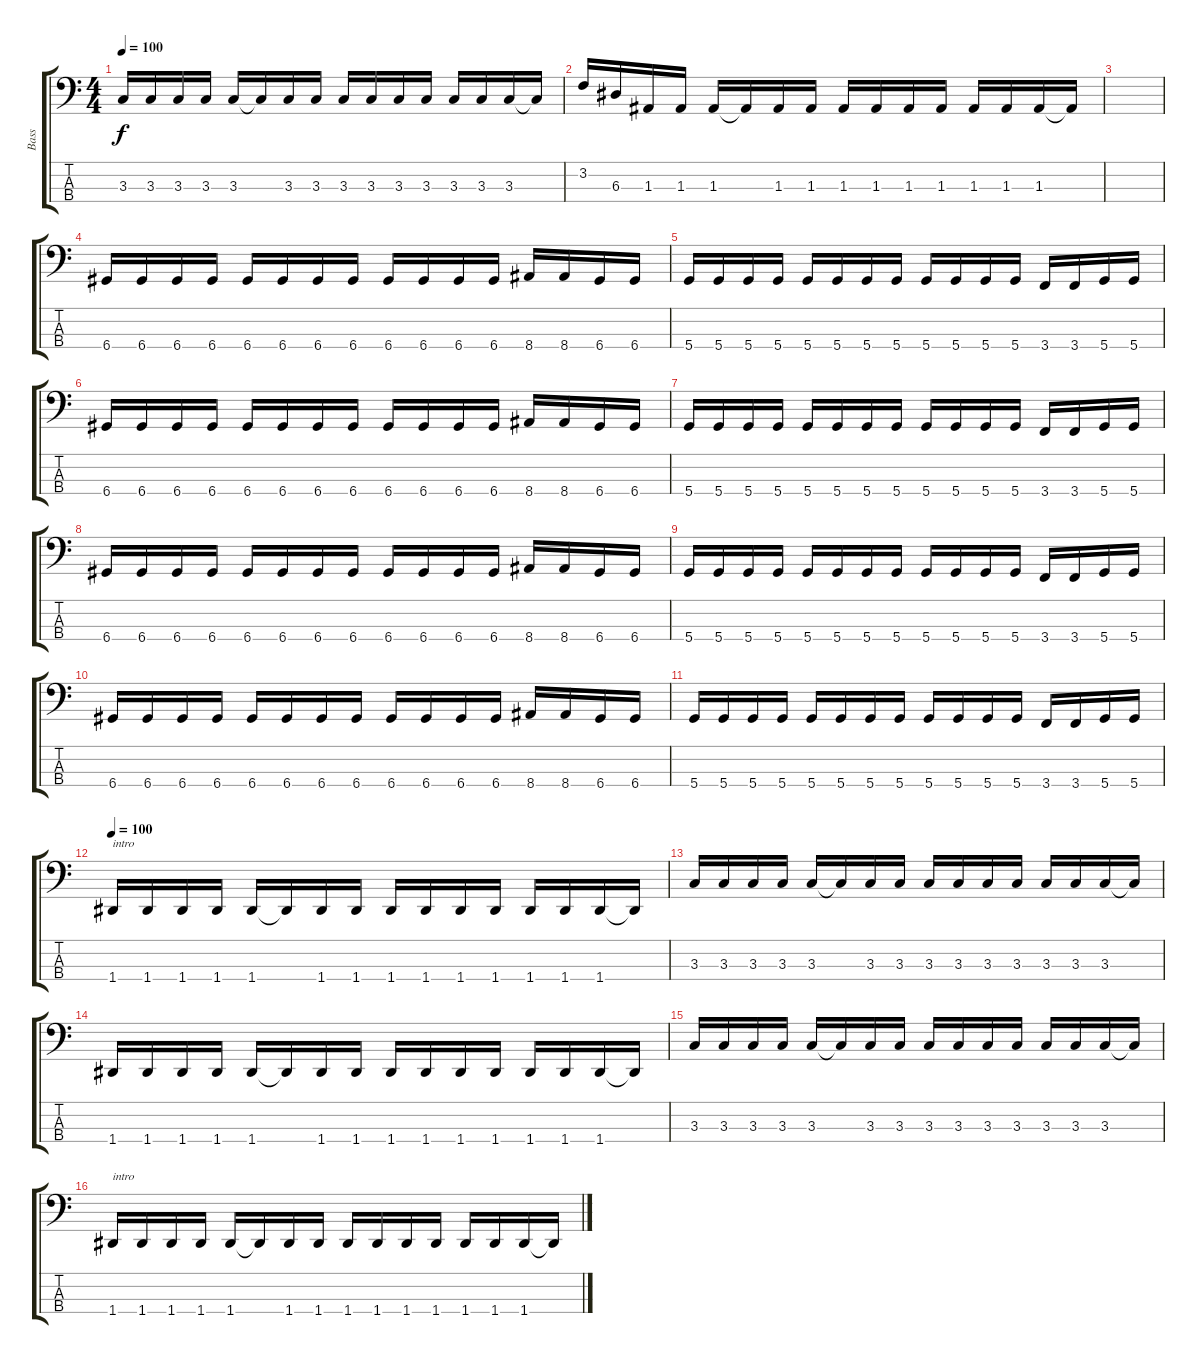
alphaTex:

\track ("Bass" "Bass") {instrument electricbassfinger}
\staff {score tabs}
\tuning (G2 D2 A1 D1) {hide}
\ts (4 4)
\tempo 100
\clef f4
\ks c
3.3.16{dy f} 3.3.16 3.3.16 3.3.16 3.3.16 3.3{t}.16 3.3.16 3.3.16 3.3.16 3.3.16 3.3.16 3.3.16 3.3.16 3.3.16 3.3.16 3.3{t}.16 |
3.2.16 6.3.16 1.3.16 1.3.16 1.3.16 1.3{t}.16 1.3.16 1.3.16 1.3.16 1.3.16 1.3.16 1.3.16 1.3.16 1.3.16 1.3.16 1.3{t}.16 |
|
6.4.16 6.4.16 6.4.16 6.4.16 6.4.16 6.4.16 6.4.16 6.4.16 6.4.16 6.4.16 6.4.16 6.4.16 8.4.16 8.4.16 6.4.16 6.4.16 |
5.4.16 5.4.16 5.4.16 5.4.16 5.4.16 5.4.16 5.4.16 5.4.16 5.4.16 5.4.16 5.4.16 5.4.16 3.4.16 3.4.16 5.4.16 5.4.16 |
6.4.16 6.4.16 6.4.16 6.4.16 6.4.16 6.4.16 6.4.16 6.4.16 6.4.16 6.4.16 6.4.16 6.4.16 8.4.16 8.4.16 6.4.16 6.4.16 |
5.4.16 5.4.16 5.4.16 5.4.16 5.4.16 5.4.16 5.4.16 5.4.16 5.4.16 5.4.16 5.4.16 5.4.16 3.4.16 3.4.16 5.4.16 5.4.16 |
6.4.16 6.4.16 6.4.16 6.4.16 6.4.16 6.4.16 6.4.16 6.4.16 6.4.16 6.4.16 6.4.16 6.4.16 8.4.16 8.4.16 6.4.16 6.4.16 |
5.4.16 5.4.16 5.4.16 5.4.16 5.4.16 5.4.16 5.4.16 5.4.16 5.4.16 5.4.16 5.4.16 5.4.16 3.4.16 3.4.16 5.4.16 5.4.16 |
6.4.16 6.4.16 6.4.16 6.4.16 6.4.16 6.4.16 6.4.16 6.4.16 6.4.16 6.4.16 6.4.16 6.4.16 8.4.16 8.4.16 6.4.16 6.4.16 |
5.4.16 5.4.16 5.4.16 5.4.16 5.4.16 5.4.16 5.4.16 5.4.16 5.4.16 5.4.16 5.4.16 5.4.16 3.4.16 3.4.16 5.4.16 5.4.16 |
\tempo 100
1.4.16{txt "intro" volume 16} 1.4.16 1.4.16 1.4.16 1.4.16 1.4{t}.16 1.4.16 1.4.16 1.4.16 1.4.16 1.4.16 1.4.16 1.4.16 1.4.16 1.4.16 1.4{t}.16 |
3.3.16 3.3.16 3.3.16 3.3.16 3.3.16 3.3{t}.16 3.3.16 3.3.16 3.3.16 3.3.16 3.3.16 3.3.16 3.3.16 3.3.16 3.3.16 3.3{t}.16 |
1.4.16 1.4.16 1.4.16 1.4.16 1.4.16 1.4{t}.16 1.4.16 1.4.16 1.4.16 1.4.16 1.4.16 1.4.16 1.4.16 1.4.16 1.4.16 1.4{t}.16 |
3.3.16 3.3.16 3.3.16 3.3.16 3.3.16 3.3{t}.16 3.3.16 3.3.16 3.3.16 3.3.16 3.3.16 3.3.16 3.3.16 3.3.16 3.3.16 3.3{t}.16 |
1.4.16{txt "intro" volume 16} 1.4.16 1.4.16 1.4.16 1.4.16 1.4{t}.16 1.4.16 1.4.16 1.4.16 1.4.16 1.4.16 1.4.16 1.4.16 1.4.16 1.4.16 1.4{t}.16
